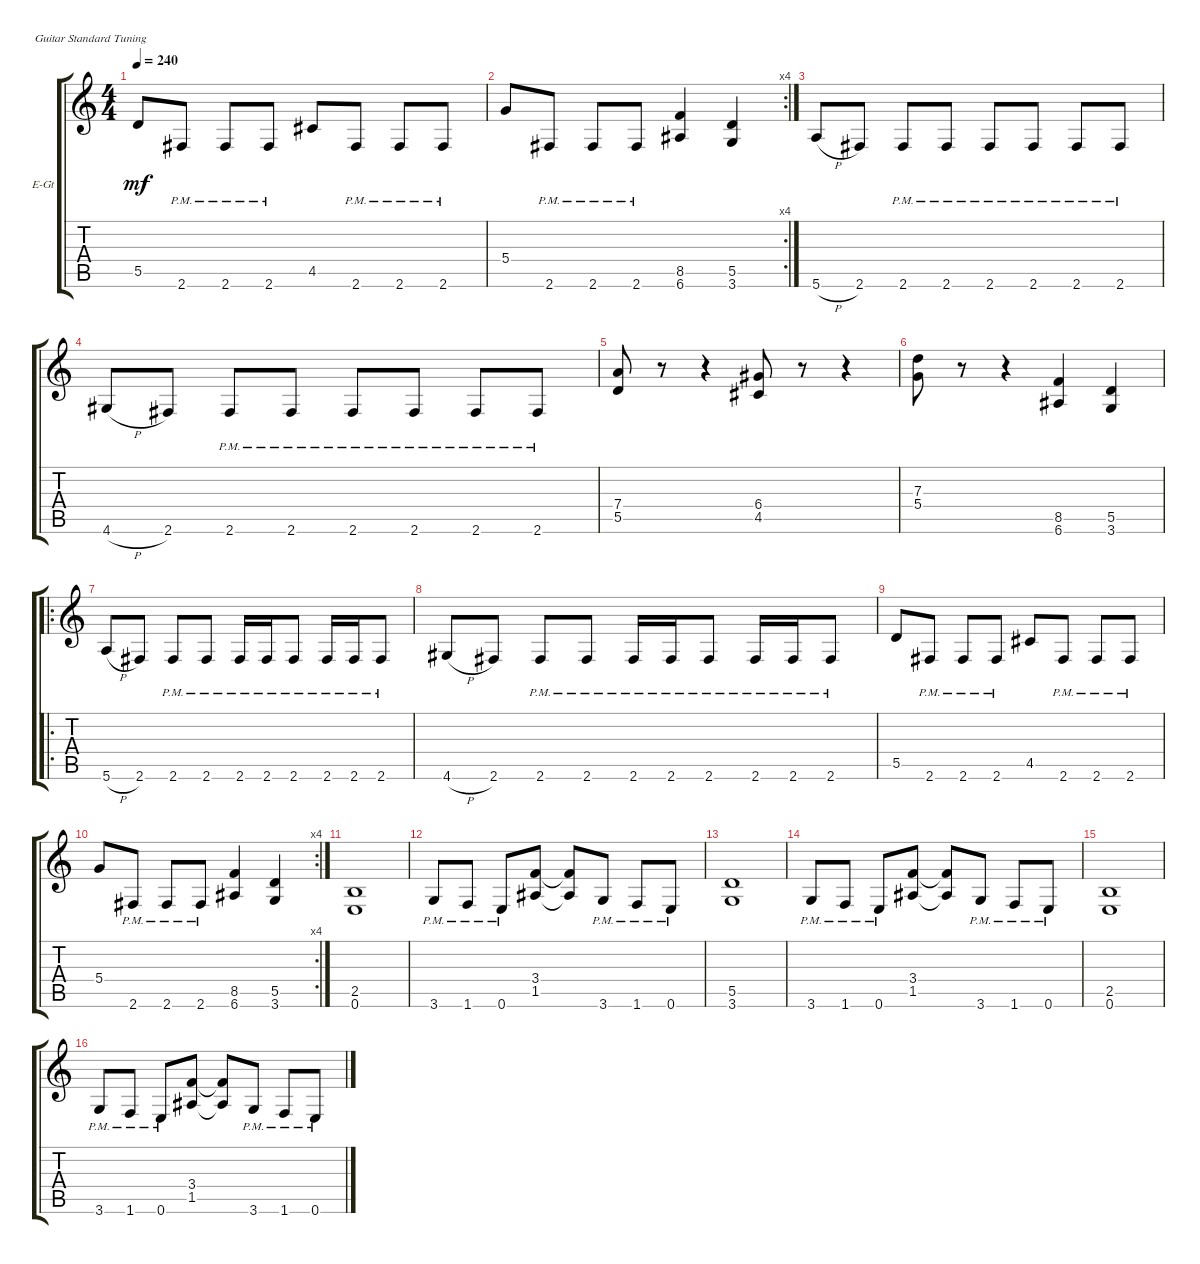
\defaultSystemsLayout 4
\bracketExtendMode groupsimilarinstruments
\firstSystemTrackNameOrientation horizontal
\otherSystemsTrackNameOrientation horizontal
\track ("Electric Guitar" "E-Gt") {instrument electricguitarclean}
\staff {score tabs}
\tuning (E4 B3 G3 D3 A2 E2)
\ts (4 4)
\tempo 240
\clef g2
\ks c
5.5.8{dy mf} 2.6{pm}.8 2.6{pm}.8 2.6{pm}.8 4.5.8 2.6{pm}.8 2.6{pm}.8 2.6{pm}.8 |
\rc 4
5.4.8 2.6{pm}.8 2.6{pm}.8 2.6{pm}.8 (6.6 8.5).4 (3.6 5.5).4 |
5.6{h}.8 2.6.8 2.6{pm}.8 2.6{pm}.8 2.6{pm}.8 2.6{pm}.8 2.6{pm}.8 2.6{pm}.8 |
4.6{h}.8 2.6.8 2.6{pm}.8 2.6{pm}.8 2.6{pm}.8 2.6{pm}.8 2.6{pm}.8 2.6{pm}.8 |
(5.5 7.4).8 r.8 r.4 (4.5 6.4).8 r.8 r.4 |
(5.4 7.3).8 r.8 r.4 (6.6 8.5).4 (3.6 5.5).4 |
\ro
5.6{h}.8 2.6.8 2.6{pm}.8 2.6{pm}.8 2.6{pm}.16 2.6{pm}.16 2.6{pm}.8 2.6{pm}.16 2.6{pm}.16 2.6{pm}.8 |
4.6{h}.8 2.6.8 2.6{pm}.8 2.6{pm}.8 2.6{pm}.16 2.6{pm}.16 2.6{pm}.8 2.6{pm}.16 2.6{pm}.16 2.6{pm}.8 |
5.5.8 2.6{pm}.8 2.6{pm}.8 2.6{pm}.8 4.5.8 2.6{pm}.8 2.6{pm}.8 2.6{pm}.8 |
\rc 4
5.4.8 2.6{pm}.8 2.6{pm}.8 2.6{pm}.8 (6.6 8.5).4 (3.6 5.5).4 |
(0.6 2.5).1 |
3.6{pm}.8 1.6{pm}.8 0.6{pm}.8 (1.5 3.4).8 (1.5{t} 3.4{t}).8 3.6{pm}.8 1.6{pm}.8 0.6{pm}.8 |
(3.6 5.5).1 |
3.6{pm}.8 1.6{pm}.8 0.6{pm}.8 (1.5 3.4).8 (1.5{t} 3.4{t}).8 3.6{pm}.8 1.6{pm}.8 0.6{pm}.8 |
(0.6 2.5).1 |
3.6{pm}.8 1.6{pm}.8 0.6{pm}.8 (1.5 3.4).8 (1.5{t} 3.4{t}).8 3.6{pm}.8 1.6{pm}.8 0.6{pm}.8
